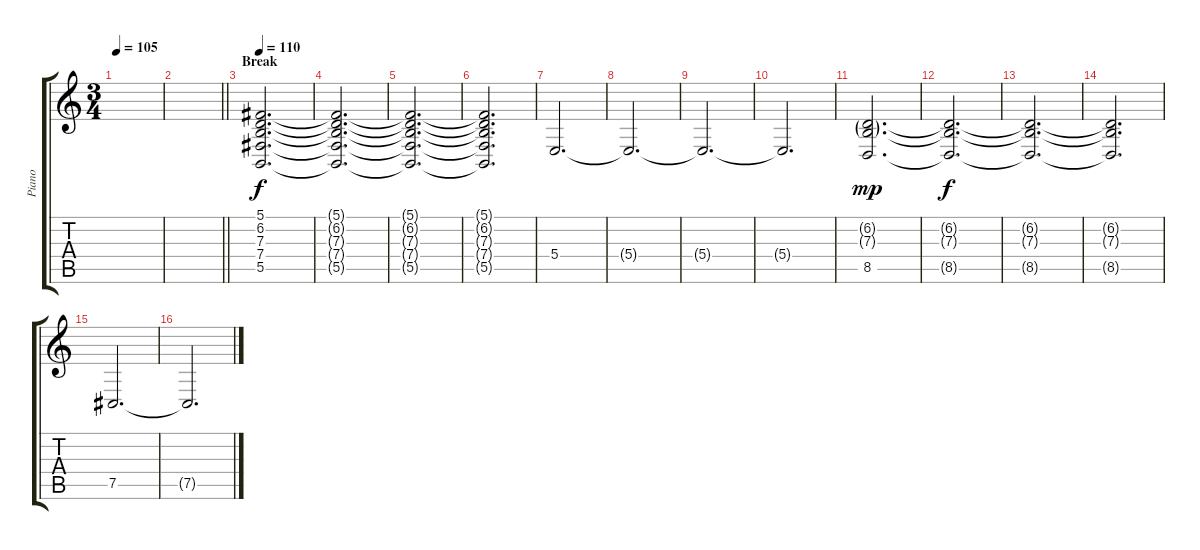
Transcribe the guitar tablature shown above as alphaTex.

\track ("Piano" "Piano") {instrument brightacousticpiano}
\staff {score tabs}
\tuning (Db4 Ab3 E3 B2 Gb2 B1) {hide}
\ts (3 4)
\tempo 105
\clef g2
\ks c
|
\barLineRight lightlight
|
\section ("" "Break")
\tempo 110
(5.1 6.2 7.3 7.4 5.5).2{d} |
(5.1{t} 6.2{t} 7.3{t} 7.4{t} 5.5{t}).2{d} |
(5.1{t} 6.2{t} 7.3{t} 7.4{t} 5.5{t}).2{d} |
(5.1{t} 6.2{t} 7.3{t} 7.4{t} 5.5{t}).2{d} |
5.4.2{d} |
5.4{t}.2{d} |
5.4{t}.2{d} |
5.4{t}.2{d} |
(6.2{g} 7.3{g} 8.5).2{d dy mp} |
(6.2{t} 7.3{t} 8.5{t}).2{d dy f} |
(6.2{t} 7.3{t} 8.5{t}).2{d} |
(6.2{t} 7.3{t} 8.5{t}).2{d} |
7.5.2{d} |
7.5{t}.2{d}
